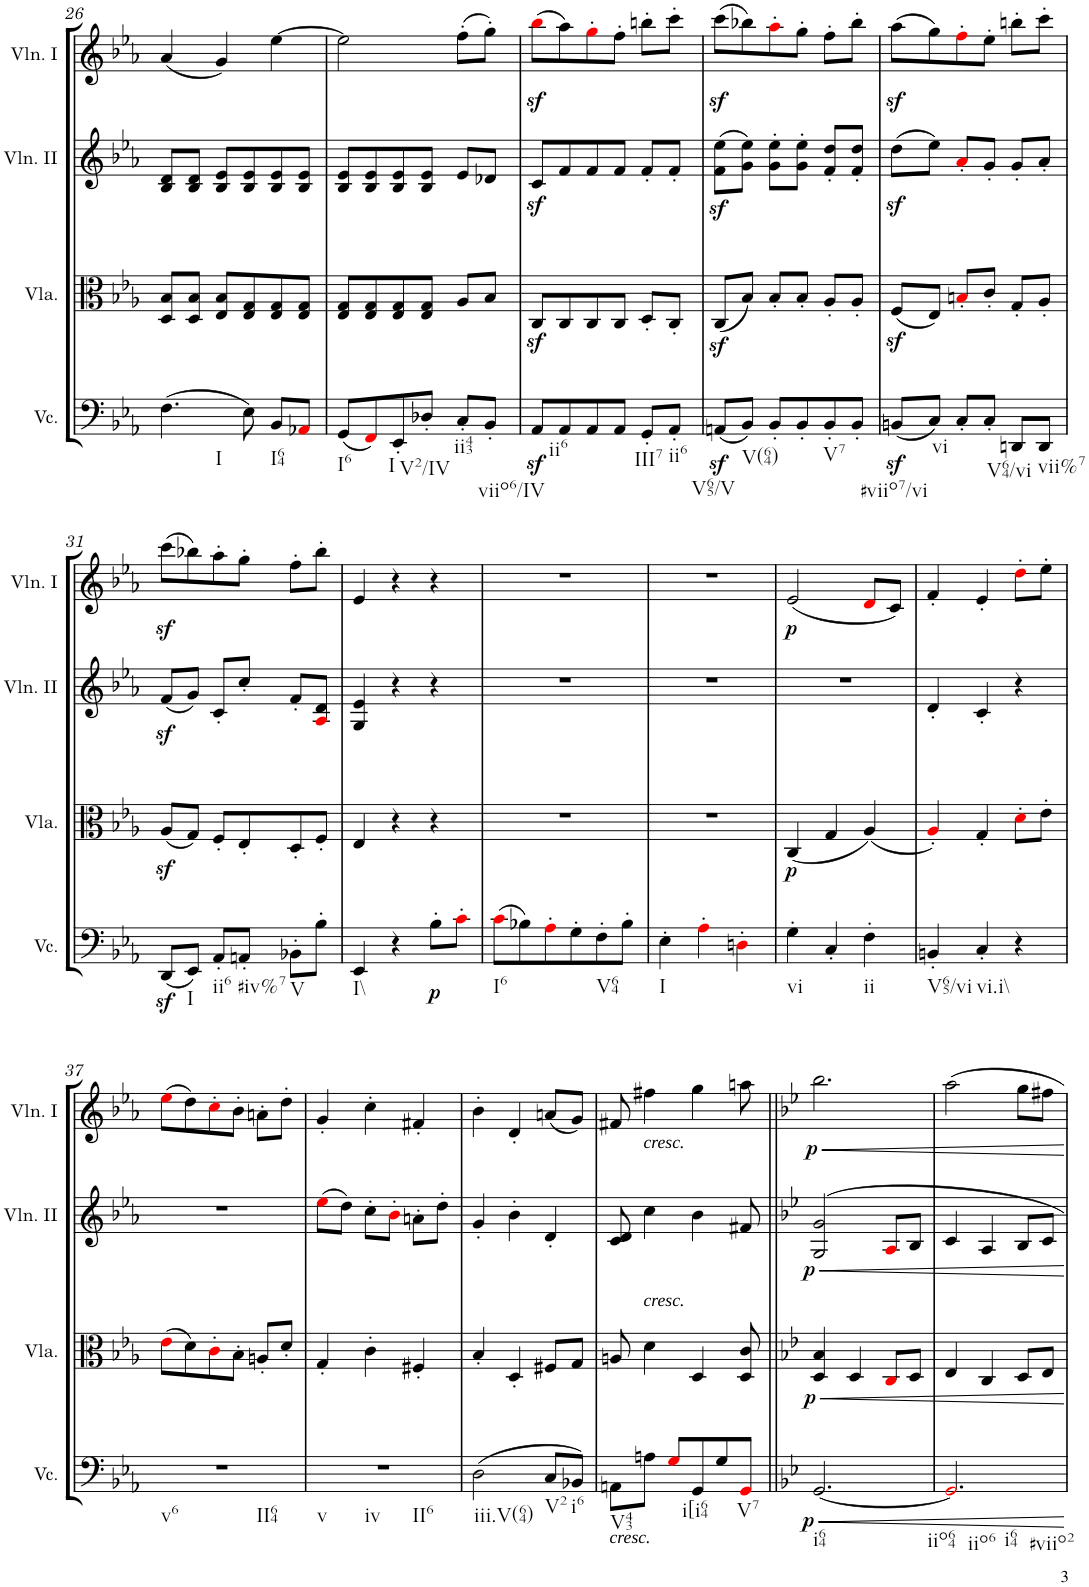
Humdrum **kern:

**kern	**dynam	**kern	**dynam	**kern	**dynam	**kern	**dynam
*part4	*part4	*part3	*part3	*part2	*part2	*part1	*part1
*staff4	*staff4	*staff3	*staff3	*staff2	*staff2	*staff1	*staff1
*I"Violoncello	*	*I"Viola	*	*I"Violin II	*	*I"Violin I	*
*I'Vc.	*	*I'Vla.	*	*I'Vln. II	*	*I'Vln. I	*
!!LO:PB:g=z
*clefF4	*	*clefC3	*	*clefG2	*	*clefG2	*
*k[b-e-a-]	*	*k[b-e-a-]	*	*k[b-e-a-]	*	*k[b-e-a-]	*
*E-:	*	*E-:	*	*E-:	*	*E-:	*
*M3/4	*	*M3/4	*	*M3/4	*	*M3/4	*
=26	=26	=26	=26	=26	=26	=26	=26
!LO:TX:b:t=I	!	!	!	!	!	!	!
(4.F\	.	8D/ 8B-/L	.	8B-/ 8d/L	.	(4a-/	.
.	.	8D/ 8B-/J	.	8B-/ 8d/J	.	.	.
.	.	8E-/ 8B-/L	.	8B-/ 8e-/L	.	4g/)	.
8E-\)	.	8E-/ 8G/	.	8B-/ 8e-/	.	.	.
!LO:TX:b:t=I64	!	!	!	!	!	!	!
8BB-/L	.	8E-/ 8G/	.	8B-/ 8e-/	.	[4ee-\	.
8AA-Xi/J	.	8E-/ 8G/J	.	8B-/ 8e-/J	.	.	.
=27	=27	=27	=27	=27	=27	=27	=27
!LO:TX:b:t=I6	!	!	!	!	!	!	!
(8GG/L	.	8E-/ 8G/L	.	8B-/ 8e-/L	.	2ee-\]	.
8FFi/)	.	8E-/ 8G/	.	8B-/ 8e-/	.	.	.
!LO:TX:b:t=I	!	!	!	!	!	!	!
8EE-'/	.	8E-/ 8G/	.	8B-/ 8e-/	.	.	.
!LO:TX:b:t=V2/IV	!	!	!	!	!	!	!
8D-X'/J	.	8E-/ 8G/J	.	8B-/ 8e-/J	.	.	.
!LO:TX:b:t=ii43	!	!	!	!	!	!	!
8C'/L	.	8A-/L	.	8e-/L	.	(8ff'\L	.
!LO:TX:b:t=viio6/IV	!	!	!	!	!	!	!
8BB-'/J	.	8B-/J	.	8d-X/J	.	8gg'\J)	.
=28	=28	=28	=28	=28	=28	=28	=28
!LO:TX:b:t=ii6	!	!	!	!	!	!	!
8AA-z</L	.	8Cz</L	.	8cz</L	.	(8bb-z<i\L	.
8AA-/	.	8C/	.	8f/	.	8aa-\)	.
8AA-/	.	8C/	.	8f/	.	8gg'i\	.
8AA-/J	.	8C/J	.	8f/J	.	8ff'\J	.
!LO:TX:b:t=III7	!	!	!	!	!	!	!
8GG'/L	.	8D'/L	.	8f'/L	.	8bbn'\L	.
!LO:TX:b:t=ii6	!	!	!	!	!	!	!
8AA-'/J	.	8C'/J	.	8f'/J	.	8ccc'\J	.
=29	=29	=29	=29	=29	=29	=29	=29
!LO:TX:b:t=V65/V	!	!	!	!	!	!	!
(8AAnz</L	.	(8Cz</L	.	(8f\z< 8ee-\z<L	.	(8cccz<\L	.
!LO:TX:b:t=V(64)	!	!	!	!	!	!	!
8BB-/J)	.	8B-/J)	.	8g\ 8ee-\J)	.	8bb-X\)	.
8BB-'/L	.	8B-'/L	.	8g\' 8ee-\'L	.	8aa-'i\	.
8BB-'/	.	8B-'/J	.	8g\' 8ee-\'J	.	8gg'\J	.
!LO:TX:b:t=V7	!	!	!	!	!	!	!
8BB-'/	.	8A-'/L	.	8f/' 8dd/'L	.	8ff'\L	.
8BB-'/J	.	8A-'/J	.	8f/' 8dd/'J	.	8bb-'\J	.
=30	=30	=30	=30	=30	=30	=30	=30
!LO:TX:b:t=#viio7/vi	!	!	!	!	!	!	!
(8BBnz</L	.	(8Fz</L	.	(8ddz<\L	.	(8aa-z<\L	.
!LO:TX:b:t=vi	!	!	!	!	!	!	!
8C/J)	.	8E-/J)	.	8ee-\J)	.	8gg\)	.
8C'/L	.	8Bn'i/L	.	8a-'i/L	.	8ff'i\	.
8C'/J	.	8c'/J	.	8g'/J	.	8ee-'\J	.
!LO:TX:b:t=V64/vi	!	!	!	!	!	!	!
8DDn/L	.	8G'/L	.	8g'/L	.	8bbn'\L	.
!LO:TX:b:t=vii%7	!	!	!	!	!	!	!
8DD/J	.	8A-'/J	.	8a-'/J	.	8ccc'\J	.
!!LO:LB:g=z
=31	=31	=31	=31	=31	=31	=31	=31
(8DDz</L	.	(8A-z</L	.	(8fz</L	.	(8cccz<\L	.
!LO:TX:b:t=I	!	!	!	!	!	!	!
8EE-/J)	.	8G/J)	.	8g/J)	.	8bb-X\)	.
!LO:TX:b:t=ii6	!	!	!	!	!	!	!
8AA-'/L	.	8F'/L	.	8c'/L	.	8aa-'\	.
!LO:TX:b:t=#iv%7	!	!	!	!	!	!	!
8AAn'/J	.	8E-'/	.	8cc'/J	.	8gg'\J	.
!LO:TX:b:t=V	!	!	!	!	!	!	!
8BB-X'\L	.	8D'/	.	8f'/L	.	8ff'\L	.
8B-'\J	.	8F'/J	.	8A-i/ 8d/J	.	8bb-'\J	.
=32	=32	=32	=32	=32	=32	=32	=32
!LO:TX:b:t=I\\	!	!	!	!	!	!	!
4EE-/	.	4E-/	.	4G/ 4e-/	.	4e-/	.
4r	.	4r	.	4r	.	4r	.
!	!LO:DY:b	!	!	!	!	!	!
8B-'\L	p	4r	.	4r	.	4r	.
8c'i\J	.	.	.	.	.	.	.
=33	=33	=33	=33	=33	=33	=33	=33
!LO:TX:b:t=I6	!	!	!	!	!	!	!
(8ci\L	.	2.r	.	2.r	.	2.r	.
8B-X\)	.	.	.	.	.	.	.
8A-'i\	.	.	.	.	.	.	.
8G'\	.	.	.	.	.	.	.
!LO:TX:b:t=V64	!	!	!	!	!	!	!
8F'\	.	.	.	.	.	.	.
8B-'\J	.	.	.	.	.	.	.
=34	=34	=34	=34	=34	=34	=34	=34
!LO:TX:b:t=I	!	!	!	!	!	!	!
4E-'\	.	2.r	.	2.r	.	2.r	.
4A-'i\	.	.	.	.	.	.	.
4Dn'i\	.	.	.	.	.	.	.
=35	=35	=35	=35	=35	=35	=35	=35
!LO:TX:b:t=vi	!	!	!	!	!	!	!
!	!	!	!LO:DY:b	!	!	!	!LO:DY:b
4G'\	.	(4C/	p	2.r	.	(2e-/	p
4C'/	.	4G/	.	.	.	.	.
!LO:TX:b:t=ii	!	!	!	!	!	!	!
4F'\	.	(4A-/)	.	.	.	8di/L	.
.	.	.	.	.	.	8c/J)	.
=36	=36	=36	=36	=36	=36	=36	=36
!LO:TX:b:t=V65/vi	!	!	!	!	!	!	!
4BBn'/	.	4A-'i/)	.	4d'/	.	4f'/	.
!LO:TX:b:t=vi.i\\	!	!	!	!	!	!	!
4C'/	.	4G'/	.	4c'/	.	4e-'/	.
4r	.	8d'i\L	.	4r	.	8dd'i\L	.
.	.	8e-'\J	.	.	.	8ee-'\J	.
!!LO:LB:g=z
=37	=37	=37	=37	=37	=37	=37	=37
!LO:TX:b:t=v6	!	!	!	!	!	!	!
!LO:TX:b:t=II64	!	!	!	!	!	!	!
2.r	.	(8e-i\L	.	2.r	.	(8ee-i\L	.
.	.	8d\)	.	.	.	8dd\)	.
.	.	8c'i\	.	.	.	8cc'i\	.
.	.	8B-'\J	.	.	.	8b-'\J	.
.	.	8An'/L	.	.	.	8an'\L	.
.	.	8d'/J	.	.	.	8dd'\J	.
=38	=38	=38	=38	=38	=38	=38	=38
!LO:TX:b:t=v	!	!	!	!	!	!	!
!LO:TX:b:t=iv	!	!	!	!	!	!	!
!LO:TX:b:t=II6	!	!	!	!	!	!	!
2.r	.	4G'/	.	(8ee-i\L	.	4g'/	.
.	.	.	.	8dd\J)	.	.	.
.	.	4c'\	.	8cc'\L	.	4cc'\	.
.	.	.	.	8b-'i\J	.	.	.
.	.	4F#X'/	.	8an'\L	.	4f#X'/	.
.	.	.	.	8dd'\J	.	.	.
=39	=39	=39	=39	=39	=39	=39	=39
!LO:TX:b:t=iii.V(64)	!	!	!	!	!	!	!
(2D\	.	4B-'/	.	4g'/	.	4b-'\	.
.	.	4D'/	.	4b-'\	.	4d'/	.
!LO:TX:b:t=V2	!	!	!	!	!	!	!
8C/L	.	8F#X/L	.	4d'/	.	(8an/L	.
!LO:TX:b:t=i6	!	!	!	!	!	!	!
8BB-X/J)	.	8G/J	.	.	.	8g/J)	.
=40	=40	=40	=40	=40	=40	=40	=40
!LO:TX:b:i:t=cresc.	!	!	!	!	!	!	!
!LO:TX:b:t=V43	!	!	!	!	!	!	!
8AAn\L	.	8An/	.	8c/ 8d/	.	8f#X/	.
!	!	!	!	!	!	!LO:TX:b:i:t=cresc.	!
!	!	!LO:TX:a:i:t=cresc.	!	!	!	!	!
8An\J	.	4d\	.	4cc\	.	4ff#X\	.
8Gi/L	.	.	.	.	.	.	.
!LO:TX:b:t=i[i64	!	!	!	!	!	!	!
8GG/	.	4D/	.	4b-\	.	4gg\	.
8G/	.	.	.	.	.	.	.
!LO:TX:b:t=V7	!	!	!	!	!	!	!
8GGi/J	.	8D/ 8c/	.	8f#X/	.	8aan\	.
=41||	=41||	=41||	=41||	=41||	=41||	=41||	=41||
*k[b-e-]	*	*k[b-e-]	*	*k[b-e-]	*	*k[b-e-]	*
*g:	*	*g:	*	*g:	*	*g:	*
!LO:TX:b:t=i64	!	!	!	!	!	!	!
!	!LO:DY:b	!	!LO:DY:b	!	!LO:DY:b	!	!LO:DY:b
[2.GG/	p	4D/ 4B-/	p	2G/ 2g/	p	2.bb-\	p
.	.	4D/	.	.	.	.	.
.	.	8Ci/L	.	8Ai/L	.	.	.
.	.	8D/J	.	8B-/J	.	.	.
=42	=42	=42	=42	=42	=42	=42	=42
!LO:TX:b:t=iio64	!	!	!	!	!	!	!
!LO:TX:b:t=iio6	!	!	!	!	!	!	!
!LO:TX:b:t=i64	!	!	!	!	!	!	!
!LO:TX:b:t=#viio2	!	!	!	!	!	!	!
2.GGi/]	.	4E-/	.	4c/	.	2aa\	.
.	.	4C/	.	4A/	.	.	.
.	.	8D/L	.	8B-/L	.	8gg\L	.
.	.	8E-/J	.	8c/J	.	8ff#X\J	.
=	=	=	=	=	=	=	=
*-	*-	*-	*-	*-	*-	*-	*-
